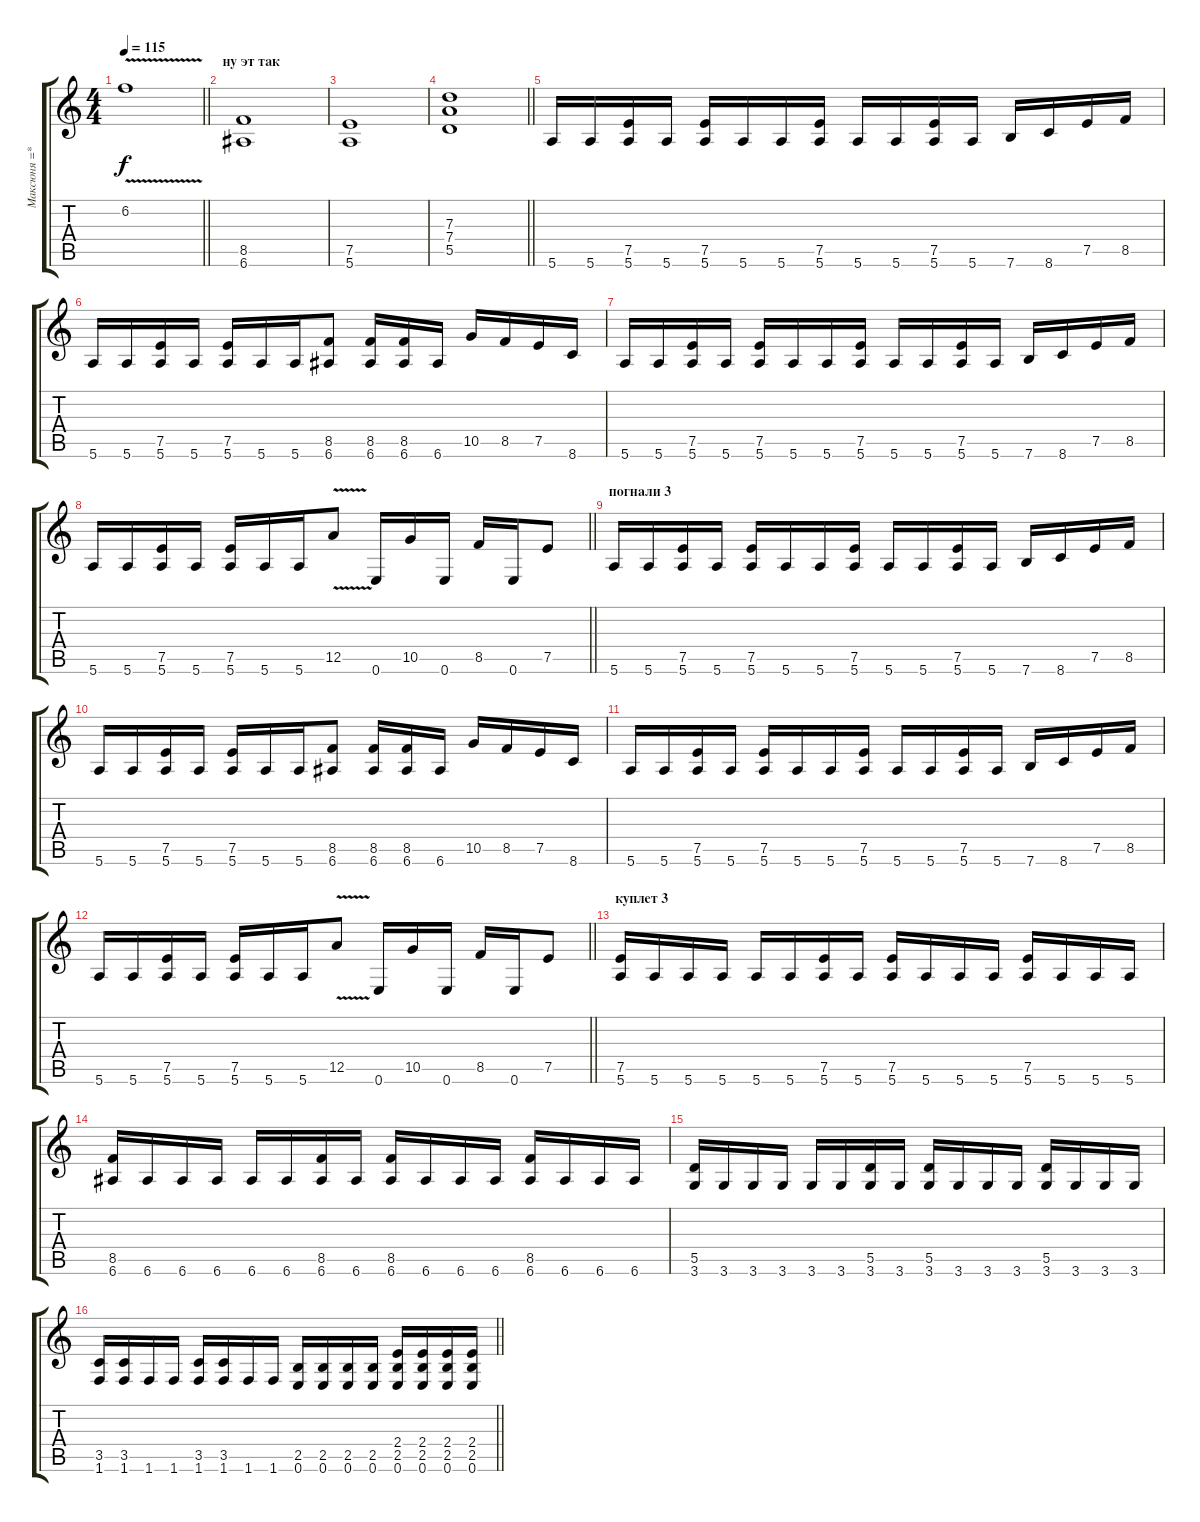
\track ("Максюня =*" "Максюня =*") {instrument distortionguitar}
\staff {score tabs}
\tuning (E4 B3 G3 D3 A2 E2) {hide}
\ts (4 4)
\tempo 115
\clef g2
\barLineRight lightlight
\ks c
6.2{v t}.1{dy f} |
\section ("" "ну эт так")
(8.5 6.6).1 |
(7.5 5.6).1 |
\barLineRight lightlight
(7.3 7.4 5.5).1 |
\section ("" "")
5.6.16 5.6.16 (7.5 5.6).16 5.6.16 (7.5 5.6).16 5.6.16 5.6.16 (7.5 5.6).16 5.6.16 5.6.16 (7.5 5.6).16 5.6.16 7.6.16 8.6.16 7.5.16 8.5.16 |
5.6.16 5.6.16 (7.5 5.6).16 5.6.16 (7.5 5.6).16 5.6.16 5.6.16 (8.5 6.6).8 (8.5 6.6).16 (8.5 6.6).16 6.6.16 10.5.16 8.5.16 7.5.16 8.6.16 |
5.6.16 5.6.16 (7.5 5.6).16 5.6.16 (7.5 5.6).16 5.6.16 5.6.16 (7.5 5.6).16 5.6.16 5.6.16 (7.5 5.6).16 5.6.16 7.6.16 8.6.16 7.5.16 8.5.16 |
\barLineRight lightlight
5.6.16 5.6.16 (7.5 5.6).16 5.6.16 (7.5 5.6).16 5.6.16 5.6.16 12.5{v}.8 0.6.16 10.5.16 0.6.16 8.5.16 0.6.16 7.5.8 |
\section ("" "погнали 3")
5.6.16 5.6.16 (7.5 5.6).16 5.6.16 (7.5 5.6).16 5.6.16 5.6.16 (7.5 5.6).16 5.6.16 5.6.16 (7.5 5.6).16 5.6.16 7.6.16 8.6.16 7.5.16 8.5.16 |
5.6.16 5.6.16 (7.5 5.6).16 5.6.16 (7.5 5.6).16 5.6.16 5.6.16 (8.5 6.6).8 (8.5 6.6).16 (8.5 6.6).16 6.6.16 10.5.16 8.5.16 7.5.16 8.6.16 |
5.6.16 5.6.16 (7.5 5.6).16 5.6.16 (7.5 5.6).16 5.6.16 5.6.16 (7.5 5.6).16 5.6.16 5.6.16 (7.5 5.6).16 5.6.16 7.6.16 8.6.16 7.5.16 8.5.16 |
\barLineRight lightlight
5.6.16 5.6.16 (7.5 5.6).16 5.6.16 (7.5 5.6).16 5.6.16 5.6.16 12.5{v}.8 0.6.16 10.5.16 0.6.16 8.5.16 0.6.16 7.5.8 |
\section ("" "куплет 3")
(7.5 5.6).16 5.6.16 5.6.16 5.6.16 5.6.16 5.6.16 (7.5 5.6).16 5.6.16 (7.5 5.6).16 5.6.16 5.6.16 5.6.16 (7.5 5.6).16 5.6.16 5.6.16 5.6.16 |
(8.5 6.6).16 6.6.16 6.6.16 6.6.16 6.6.16 6.6.16 (8.5 6.6).16 6.6.16 (8.5 6.6).16 6.6.16 6.6.16 6.6.16 (8.5 6.6).16 6.6.16 6.6.16 6.6.16 |
(5.5 3.6).16 3.6.16 3.6.16 3.6.16 3.6.16 3.6.16 (5.5 3.6).16 3.6.16 (5.5 3.6).16 3.6.16 3.6.16 3.6.16 (5.5 3.6).16 3.6.16 3.6.16 3.6.16 |
\barLineRight lightlight
(3.5 1.6).16 (3.5 1.6).16 1.6.16 1.6.16 (3.5 1.6).16 (3.5 1.6).16 1.6.16 1.6.16 (2.5 0.6).16 (2.5 0.6).16 (2.5 0.6).16 (2.5 0.6).16 (2.4 2.5 0.6).16 (2.4 2.5 0.6).16 (2.4 2.5 0.6).16 (2.4 2.5 0.6).16
